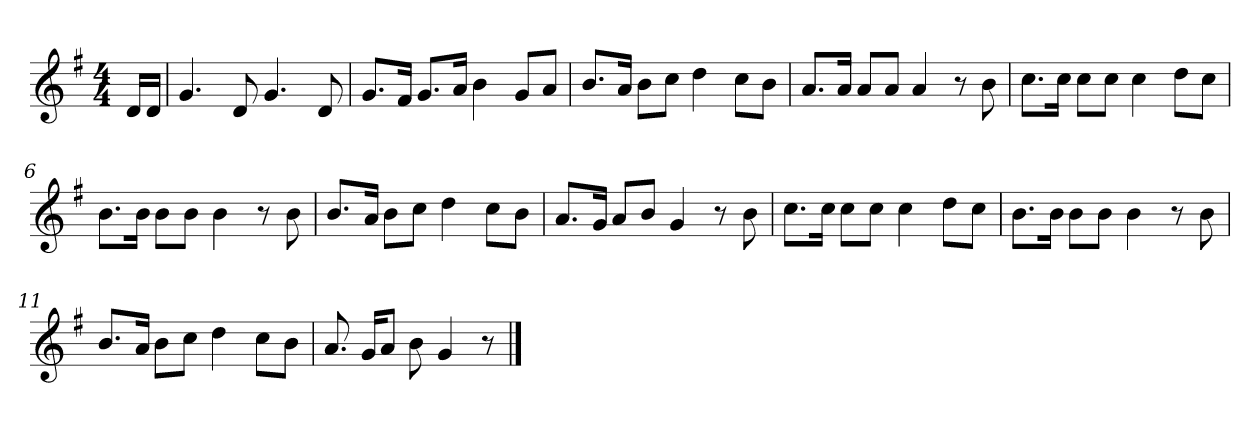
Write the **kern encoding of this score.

**kern
*part1
*staff1
*k[f#]
*M4/4
*MM120
=
16dLL
16dJJ
=1
4.g
8d
4.g
8d
=2
8.gL
16f#Jk
8.gL
16aJk
4b
8gL
8aJ
=3
8.bL
16aJk
8bL
8ccJ
4dd
8ccL
8bJ
=4
8.aL
16aJk
8aL
8aJ
4a
8r
8b
=5
8.ccL
16ccJk
8ccL
8ccJ
4cc
8ddL
8ccJ
=6
8.bL
16bJk
8bL
8bJ
4b
8r
8b
=7
8.bL
16aJk
8bL
8ccJ
4dd
8ccL
8bJ
=8
8.aL
16gJk
8aL
8bJ
4g
8r
8b
=9
8.ccL
16ccJk
8ccL
8ccJ
4cc
8ddL
8ccJ
=10
8.bL
16bJk
8bL
8bJ
4b
8r
8b
=11
8.bL
16aJk
8bL
8ccJ
4dd
8ccL
8bJ
=12
8.a
16gKL
8aJ
8b
4g
8r
==
*-
